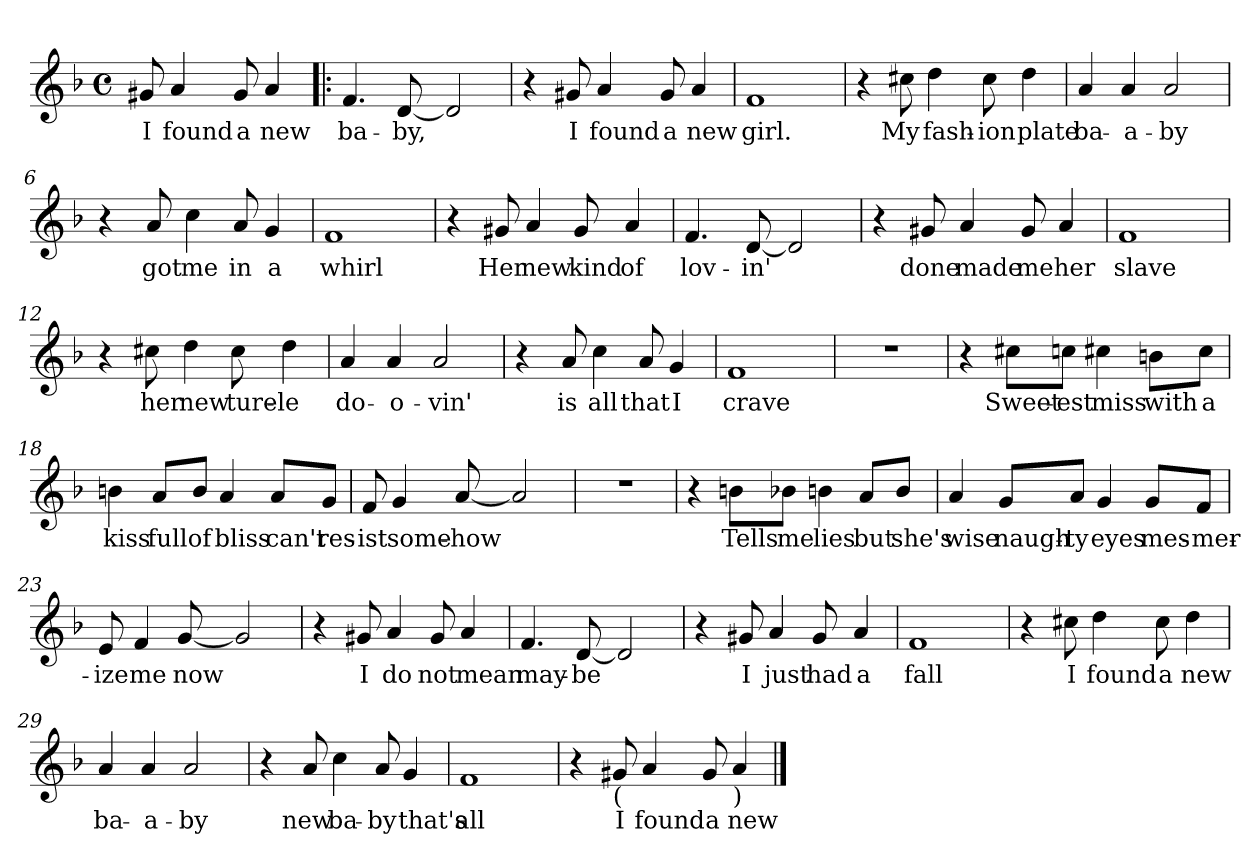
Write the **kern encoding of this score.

**kern	**text
*part1	*part1
*staff1	*staff1
*clefG2	*
*k[b-]	*
*F:	*
*M4/4	*
*met(c)	*
=	=
8g#X/	I
4a/	found
8g#/	a
4a/	new
=1!|:	=1!|:
4.f/	ba-
[8d/	-by,
2d/]	.
=2	=2
4r	.
8g#X/	I
4a/	found
8g#/	a
4a/	new
=3	=3
1f	girl.
=4	=4
4r	.
8cc#X\	My
4dd\	fash-
8cc#\	-ion
4dd\	plate
!!LO:LB:g=z
=5	=5
4a/	ba-
4a/	-a-
2a/	-by
=6	=6
4r	.
8a/	got
4cc\	me
8a/	in
4g/	a
=7	=7
1f	whirl
=8	=8
4r	.
8g#X/	Her
4a/	new
8g#/	kind
4a/	of
!!LO:LB:g=z
=9	=9
4.f/	lov-
[8d/	-in'
2d/]	.
=10	=10
4r	.
8g#X/	done
4a/	made
8g#/	me
4a/	her
=11	=11
1f	slave
=12	=12
4r	.
8cc#X\	her
4dd\	new
8cc#\	ture-
4dd\	-le
!!LO:LB:g=z
=13	=13
4a/	do-
4a/	-o-
2a/	-vin'
=14	=14
4r	.
8a/	is
4cc\	all
8a/	that
4g/	I
=15	=15
1f	crave
=16	=16
1r	.
!!LO:LB:g=z
=17	=17
4r	.
8cc#X\L	Sweet-
8ccn\J	-est
4cc#X\	miss
8bn\L	with
8cc#\J	a
=18	=18
4bn\	kiss
8a/L	full
8b/J	of
4a/	bliss
8a/L	can't
8g/J	res-
=19	=19
8f/	-ist
4g/	some-
[8a/	-how
2a/]	.
=20	=20
1r	.
!!LO:LB:g=z
=21	=21
4r	.
8bn\L	Tells
8b-X\J	me
4bn\	lies
8a/L	but
8b/J	she's
=22	=22
4a/	wise
8g/L	naugh-
8a/J	-ty
4g/	eyes
8g/L	mes-
8f/J	-mer-
=23	=23
8e/	-ize
4f/	me
[8g/	now
2g/]	.
=24	=24
4r	.
8g#X/	I
4a/	do
8g#/	not
4a/	mean
!!LO:LB:g=z
=25	=25
4.f/	may-
[8d/	-be
2d/]	.
=26	=26
4r	.
8g#X/	I
4a/	just
8g#/	had
4a/	a
=27	=27
1f	fall
=28	=28
4r	.
8cc#X\	I
4dd\	found
8cc#\	a
4dd\	new
!!LO:LB:g=z
=29	=29
4a/	ba-
4a/	-a-
2a/	-by
=30	=30
4r	.
8a/	new
4cc\	ba-
8a/	-by
4g/	that's
=31	=31
1f	all
=32	=32
4r	.
!LO:TX:b:t=(	!
8g#X/	I
4a/	found
8g#/	a
!LO:TX:b:t=)	!
4a/	new
==	==
*-	*-
